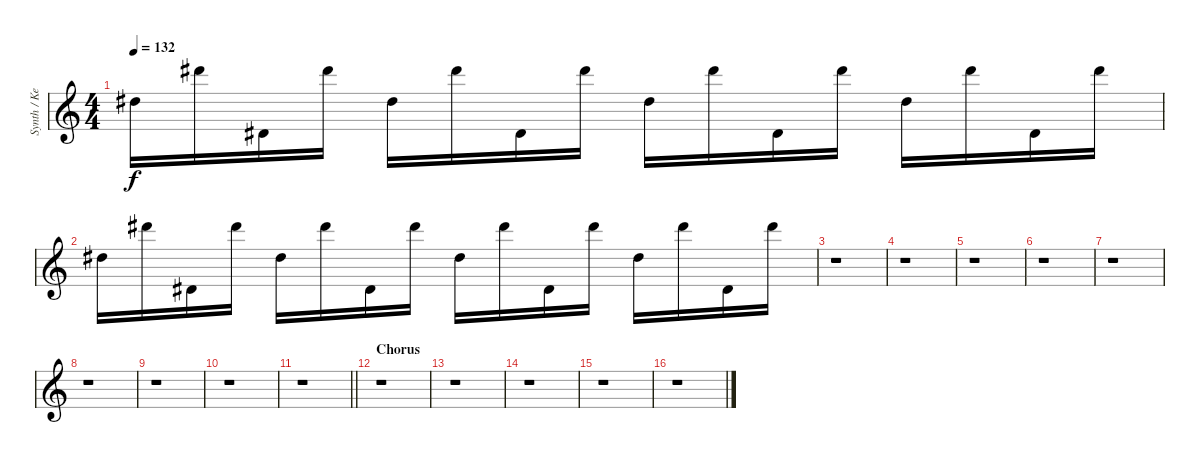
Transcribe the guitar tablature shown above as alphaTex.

\track ("Synth / Keyboard III" "Synth / Ke") {instrument reversecymbal}
\staff {score}
\tuning (Eb4 Bb3 Gb3 Db3 Ab2 Eb2) {hide}
\ts (4 4)
\tempo 132
\clef g2
\ks c
26.4.16{dy f} 29.2.16 24.6.16 29.2.16 26.4.16 29.2.16 24.6.16 29.2.16 26.4.16 29.2.16 24.6.16 29.2.16 26.4.16 29.2.16 24.6.16 29.2.16 |
26.4.16 29.2.16 24.6.16 29.2.16 26.4.16 29.2.16 24.6.16 29.2.16 26.4.16 29.2.16 24.6.16 29.2.16 26.4.16 29.2.16 24.6.16 29.2.16 |
r.1 |
r.1 |
r.1 |
r.1 |
r.1 |
r.1 |
r.1 |
r.1 |
\barLineRight lightlight
r.1 |
\section ("" "Chorus")
r.1 |
r.1 |
r.1 |
r.1 |
r.1
